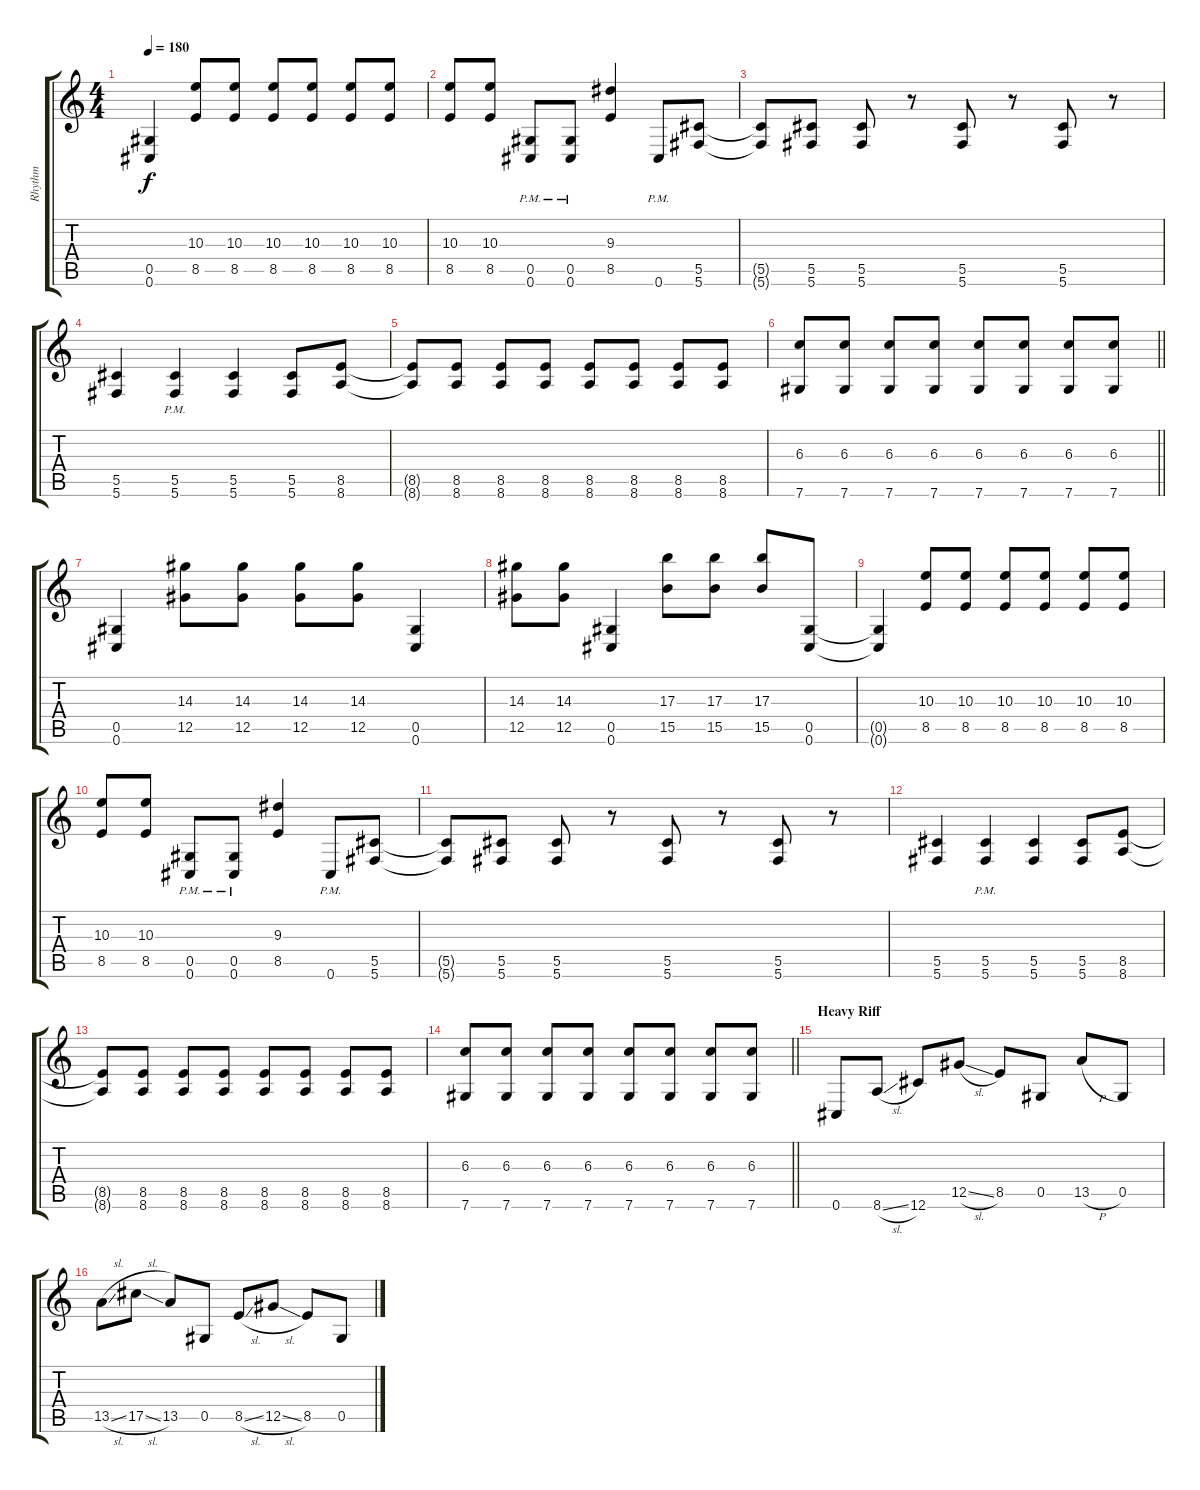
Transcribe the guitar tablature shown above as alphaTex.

\track ("Rhythm" "Rhythm") {instrument overdrivenguitar}
\staff {score tabs}
\tuning (Eb4 Bb3 Gb3 Db3 Ab2 Db2) {hide}
\ts (4 4)
\tempo 180
\clef g2
\ks c
(0.5{t} 0.6{t}).4{dy f} (10.3 8.5).8 (10.3 8.5).8 (10.3 8.5).8 (10.3 8.5).8 (10.3 8.5).8 (10.3 8.5).8 |
(10.3 8.5).8 (10.3 8.5).8 (0.5{pm} 0.6{pm}).8 (0.5{pm} 0.6{pm}).8 (9.3 8.5).4 0.6{pm}.8 (5.5 5.6).8 |
(5.5{t} 5.6{t}).8 (5.5 5.6).8 (5.5 5.6).8 r.8 (5.5 5.6).8 r.8 (5.5 5.6).8 r.8 |
(5.5 5.6).4 (5.5{pm} 5.6{pm}).4 (5.5 5.6).4 (5.5 5.6).8 (8.5 8.6).8 |
(8.5{t} 8.6{t}).8 (8.5 8.6).8 (8.5 8.6).8 (8.5 8.6).8 (8.5 8.6).8 (8.5 8.6).8 (8.5 8.6).8 (8.5 8.6).8 |
\barLineRight lightlight
(6.3 7.6).8 (6.3 7.6).8 (6.3 7.6).8 (6.3 7.6).8 (6.3 7.6).8 (6.3 7.6).8 (6.3 7.6).8 (6.3 7.6).8 |
\section ("" "")
(0.5 0.6).4 (14.3 12.5).8 (14.3 12.5).8 (14.3 12.5).8 (14.3 12.5).8 (0.5 0.6).4 |
(14.3 12.5).8 (14.3 12.5).8 (0.5 0.6).4 (17.3 15.5).8 (17.3 15.5).8 (17.3 15.5).8 (0.5 0.6).8 |
(0.5{t} 0.6{t}).4 (10.3 8.5).8 (10.3 8.5).8 (10.3 8.5).8 (10.3 8.5).8 (10.3 8.5).8 (10.3 8.5).8 |
(10.3 8.5).8 (10.3 8.5).8 (0.5{pm} 0.6{pm}).8 (0.5{pm} 0.6{pm}).8 (9.3 8.5).4 0.6{pm}.8 (5.5 5.6).8 |
(5.5{t} 5.6{t}).8 (5.5 5.6).8 (5.5 5.6).8 r.8 (5.5 5.6).8 r.8 (5.5 5.6).8 r.8 |
(5.5 5.6).4 (5.5{pm} 5.6{pm}).4 (5.5 5.6).4 (5.5 5.6).8 (8.5 8.6).8 |
(8.5{t} 8.6{t}).8 (8.5 8.6).8 (8.5 8.6).8 (8.5 8.6).8 (8.5 8.6).8 (8.5 8.6).8 (8.5 8.6).8 (8.5 8.6).8 |
\barLineRight lightlight
(6.3 7.6).8 (6.3 7.6).8 (6.3 7.6).8 (6.3 7.6).8 (6.3 7.6).8 (6.3 7.6).8 (6.3 7.6).8 (6.3 7.6).8 |
\section ("" "Heavy Riff")
0.6.8 8.6{sl}.8 12.6.8 12.5{sl}.8 8.5.8 0.5.8 13.5{h}.8 0.5.8 |
13.5{sl}.8 17.5{sl}.8 13.5.8 0.5.8 8.5{sl}.8 12.5{sl}.8 8.5.8 0.5.8
